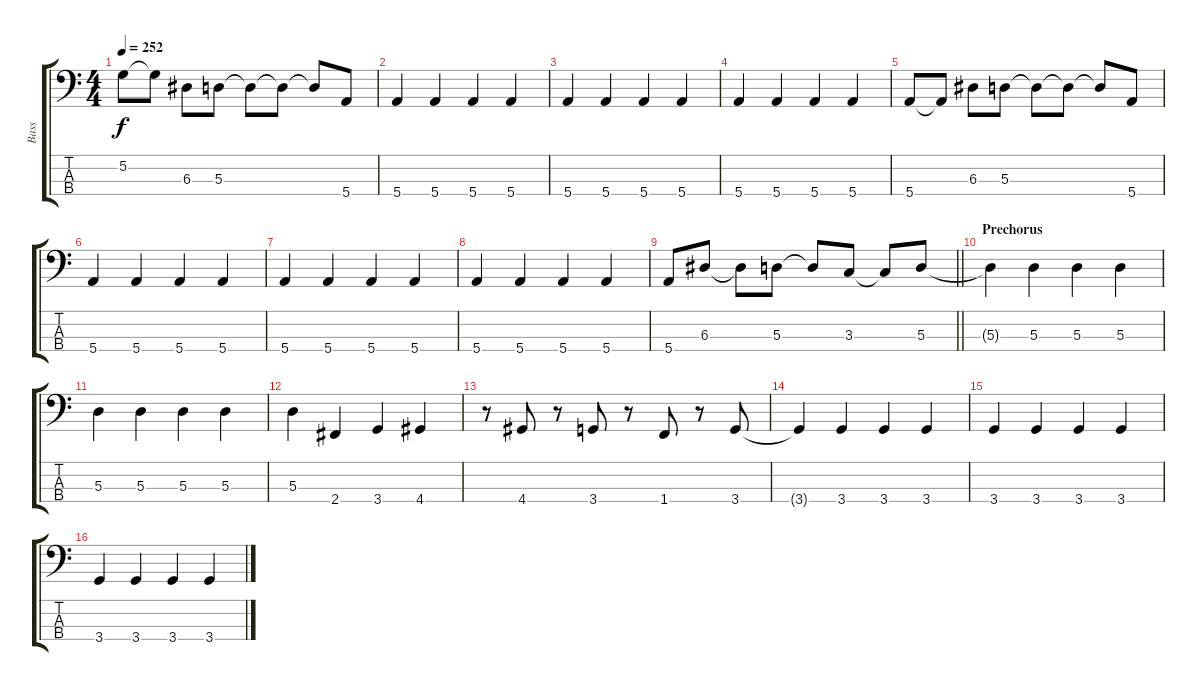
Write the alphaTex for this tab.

\track ("Bass" "Bass") {instrument electricbassfinger}
\staff {score tabs}
\tuning (G2 D2 A1 E1) {hide}
\ts (4 4)
\tempo 252
\clef f4
\ks c
5.2.8{dy f} 5.2{t}.8 6.3.8 5.3.8 5.3{t}.8 5.3{t}.8 5.3{t}.8 5.4.8 |
5.4.4 5.4.4 5.4.4 5.4.4 |
5.4.4 5.4.4 5.4.4 5.4.4 |
5.4.4 5.4.4 5.4.4 5.4.4 |
5.4.8 5.4{t}.8 6.3.8 5.3.8 5.3{t}.8 5.3{t}.8 5.3{t}.8 5.4.8 |
5.4.4 5.4.4 5.4.4 5.4.4 |
5.4.4 5.4.4 5.4.4 5.4.4 |
5.4.4 5.4.4 5.4.4 5.4.4 |
\barLineRight lightlight
5.4.8 6.3.8 6.3{t}.8 5.3.8 5.3{t}.8 3.3.8 3.3{t}.8 5.3.8 |
\section ("" "Prechorus")
5.3{t}.4 5.3.4 5.3.4 5.3.4 |
5.3.4 5.3.4 5.3.4 5.3.4 |
5.3.4 2.4.4 3.4.4 4.4.4 |
r.8 4.4.8 r.8 3.4.8 r.8 1.4.8 r.8 3.4.8 |
3.4{t}.4 3.4.4 3.4.4 3.4.4 |
3.4.4 3.4.4 3.4.4 3.4.4 |
3.4.4 3.4.4 3.4.4 3.4.4
